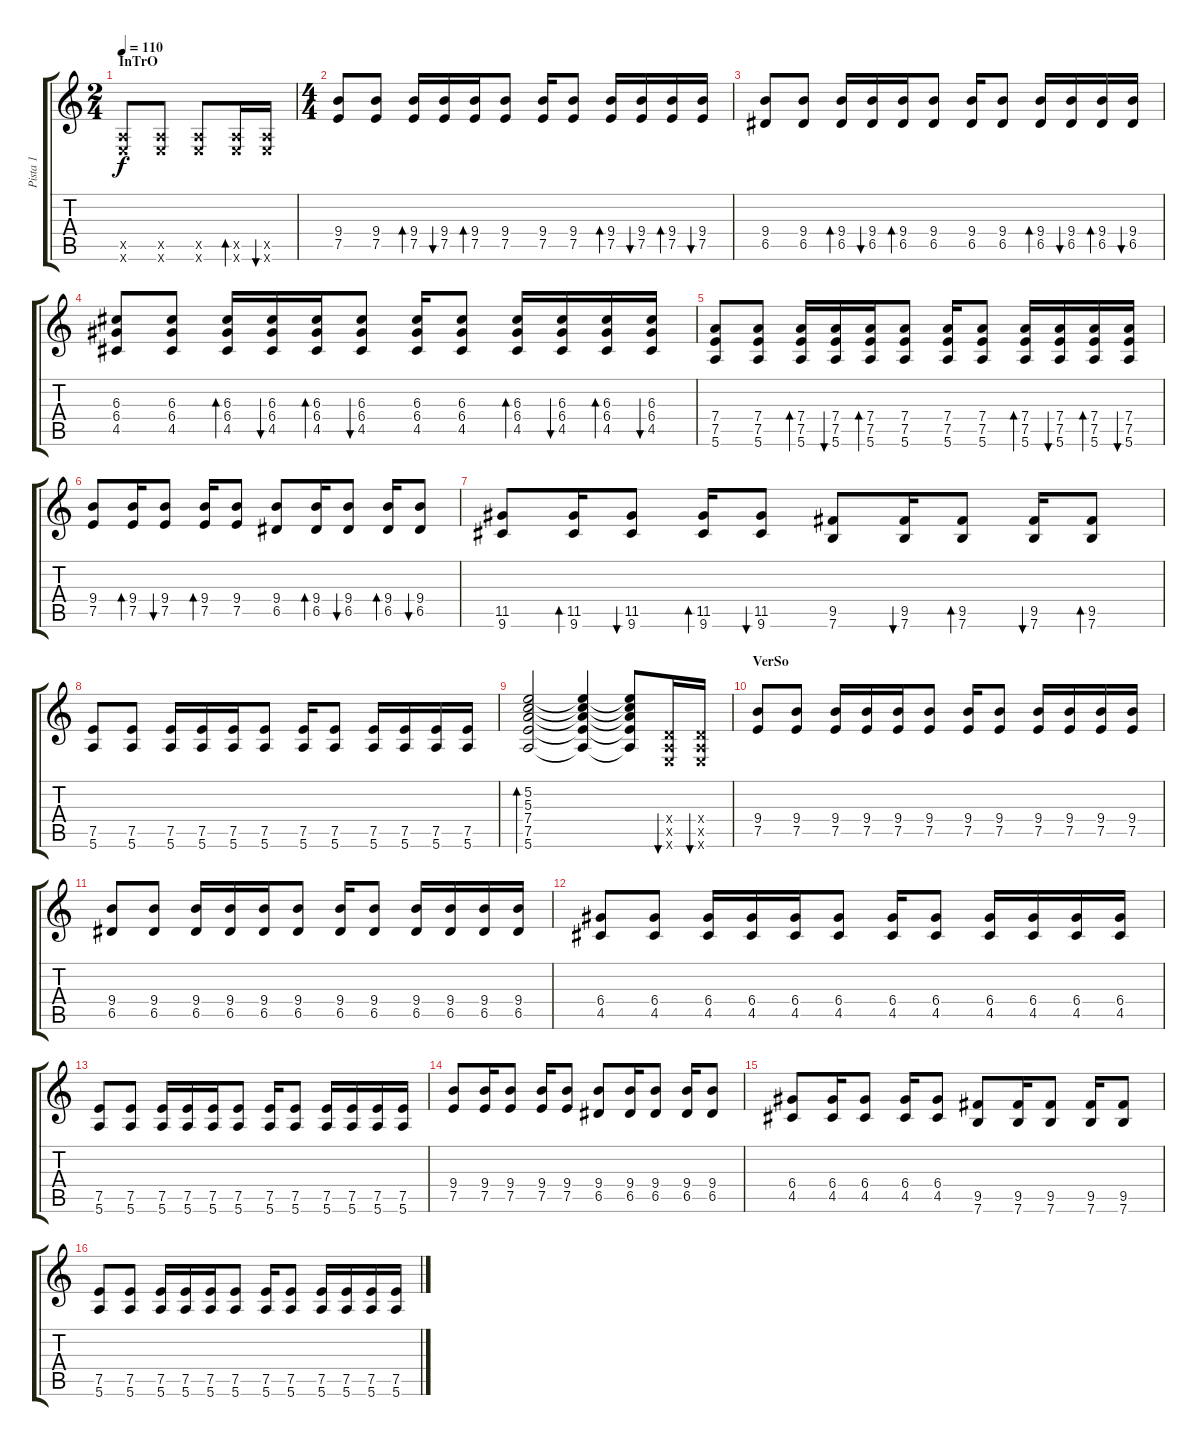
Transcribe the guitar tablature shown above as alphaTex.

\track ("Pista 1" "Pista 1") {instrument acousticguitarnylon}
\staff {score tabs}
\tuning (E4 B3 G3 D3 A2 E2) {hide}
\ts (2 4)
\section ("" "InTrO")
\tempo 110
\clef g2
\ks c
(0.5{x} 0.6{x}).8{dy f instrument acousticguitarnylon} (0.5{x} 0.6{x}).8 (0.5{x} 0.6{x}).8 (0.5{x} 0.6{x}).16{bd 60} (0.5{x} 0.6{x}).16{bu 60} |
\ts (4 4)
(9.4 7.5).8 (9.4 7.5).8 (9.4 7.5).16{bd 60} (9.4 7.5).16{bu 60} (9.4 7.5).16{bd 60} (9.4 7.5).8 (9.4 7.5).16 (9.4 7.5).8 (9.4 7.5).16{bd 60} (9.4 7.5).16{bu 60} (9.4 7.5).16{bd 60} (9.4 7.5).16{bu 60} |
\section ("" "")
(9.4 6.5).8 (9.4 6.5).8 (9.4 6.5).16{bd 60} (9.4 6.5).16{bu 60} (9.4 6.5).16{bd 60} (9.4 6.5).8 (9.4 6.5).16 (9.4 6.5).8 (9.4 6.5).16{bd 60} (9.4 6.5).16{bu 60} (9.4 6.5).16{bd 60} (9.4 6.5).16{bu 60} |
(6.3 6.4 4.5).8 (6.3 6.4 4.5).8 (6.3 6.4 4.5).16{bd 60} (6.3 6.4 4.5).16{bu 60} (6.3 6.4 4.5).16{bd 60} (6.3 6.4 4.5).8{bu 60} (6.3 6.4 4.5).16 (6.3 6.4 4.5).8 (6.3 6.4 4.5).16{bd 60} (6.3 6.4 4.5).16{bu 60} (6.3 6.4 4.5).16{bd 60} (6.3 6.4 4.5).16{bu 60} |
(7.4 7.5 5.6).8 (7.4 7.5 5.6).8 (7.4 7.5 5.6).16{bd 60} (7.4 7.5 5.6).16{bu 60} (7.4 7.5 5.6).16{bd 60} (7.4 7.5 5.6).8 (7.4 7.5 5.6).16 (7.4 7.5 5.6).8 (7.4 7.5 5.6).16{bd 60} (7.4 7.5 5.6).16{bu 60} (7.4 7.5 5.6).16{bd 60} (7.4 7.5 5.6).16{bu 60} |
(9.4 7.5).8 (9.4 7.5).16{bd 60} (9.4 7.5).8{bu 60} (9.4 7.5).16{bd 60} (9.4 7.5).8 (9.4 6.5).8 (9.4 6.5).16{bd 60} (9.4 6.5).8{bu 60} (9.4 6.5).16{bd 60} (9.4 6.5).8{bu 60} |
(11.5 9.6).8 (11.5 9.6).16{bd 60} (11.5 9.6).8{bu 60} (11.5 9.6).16{bd 60} (11.5 9.6).8{bu 60} (9.5 7.6).8 (9.5 7.6).16{bu 60} (9.5 7.6).8{bd 60} (9.5 7.6).16{bu 60} (9.5 7.6).8{bd 60} |
(7.5 5.6).8 (7.5 5.6).8 (7.5 5.6).16 (7.5 5.6).16 (7.5 5.6).16 (7.5 5.6).8 (7.5 5.6).16 (7.5 5.6).8 (7.5 5.6).16 (7.5 5.6).16 (7.5 5.6).16 (7.5 5.6).16 |
(5.2 5.3 7.4 7.5 5.6).2{bd 120} (5.2{t} 5.3{t} 7.4{t} 7.5{t} 5.6{t}).4 (5.2{t} 5.3{t} 7.4{t} 7.5{t} 5.6{t}).8 (0.4{x} 0.5{x} 0.6{x}).16{bu 60} (0.4{x} 0.5{x} 0.6{x}).16{bu 60} |
\section ("" "VerSo")
(9.4 7.5).8 (9.4 7.5).8 (9.4 7.5).16 (9.4 7.5).16 (9.4 7.5).16 (9.4 7.5).8 (9.4 7.5).16 (9.4 7.5).8 (9.4 7.5).16 (9.4 7.5).16 (9.4 7.5).16 (9.4 7.5).16 |
(9.4 6.5).8 (9.4 6.5).8 (9.4 6.5).16 (9.4 6.5).16 (9.4 6.5).16 (9.4 6.5).8 (9.4 6.5).16 (9.4 6.5).8 (9.4 6.5).16 (9.4 6.5).16 (9.4 6.5).16 (9.4 6.5).16 |
(6.4 4.5).8 (6.4 4.5).8 (6.4 4.5).16 (6.4 4.5).16 (6.4 4.5).16 (6.4 4.5).8 (6.4 4.5).16 (6.4 4.5).8 (6.4 4.5).16 (6.4 4.5).16 (6.4 4.5).16 (6.4 4.5).16 |
(7.5 5.6).8 (7.5 5.6).8 (7.5 5.6).16 (7.5 5.6).16 (7.5 5.6).16 (7.5 5.6).8 (7.5 5.6).16 (7.5 5.6).8 (7.5 5.6).16 (7.5 5.6).16 (7.5 5.6).16 (7.5 5.6).16 |
(9.4 7.5).8 (9.4 7.5).16 (9.4 7.5).8 (9.4 7.5).16 (9.4 7.5).8 (9.4 6.5).8 (9.4 6.5).16 (9.4 6.5).8 (9.4 6.5).16 (9.4 6.5).8 |
(6.4 4.5).8 (6.4 4.5).16 (6.4 4.5).8 (6.4 4.5).16 (6.4 4.5).8 (9.5 7.6).8 (9.5 7.6).16 (9.5 7.6).8 (9.5 7.6).16 (9.5 7.6).8 |
(7.5 5.6).8 (7.5 5.6).8 (7.5 5.6).16 (7.5 5.6).16 (7.5 5.6).16 (7.5 5.6).8 (7.5 5.6).16 (7.5 5.6).8 (7.5 5.6).16 (7.5 5.6).16 (7.5 5.6).16 (7.5 5.6).16
